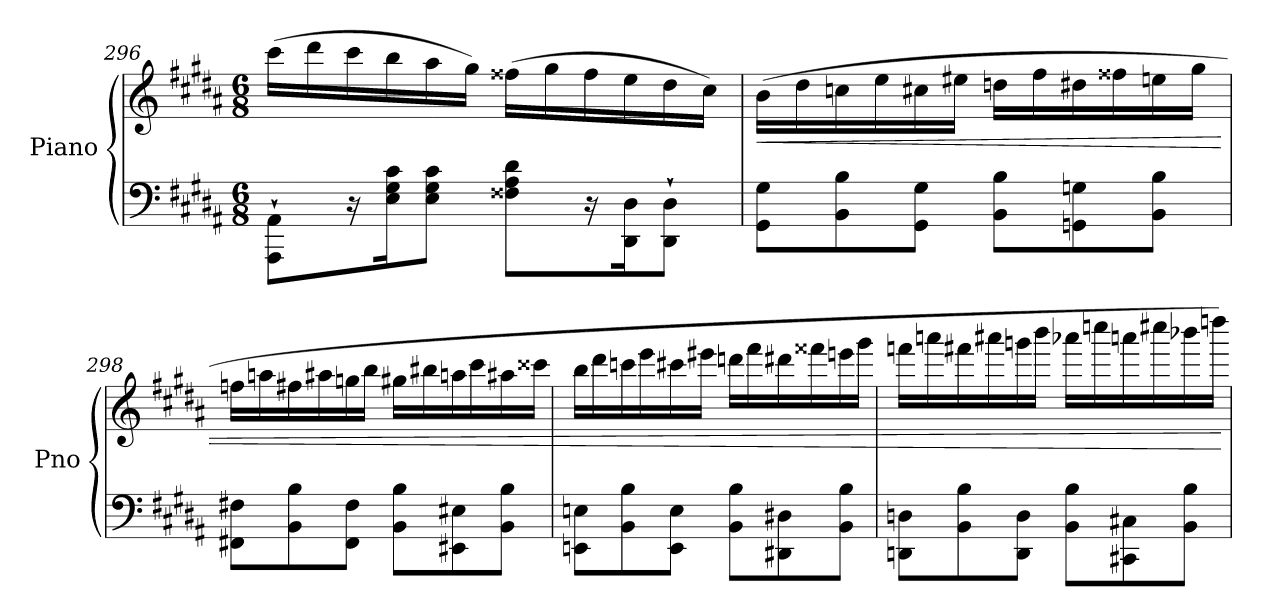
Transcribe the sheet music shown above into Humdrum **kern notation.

**kern	**kern	**dynam
*part1	*part1	*part1
*staff2	*staff1	*staff1/2
*I"Piano	*	*
*I'Pno	*	*
*clefF4	*clefG2	*
*k[f#c#g#d#a#]	*k[f#c#g#d#a#]	*
*M6/8	*M6/8	*
=296	=296	=296
8AAA#\` 8AA#\`L	(16ccc#\LL	.
.	16ddd#\	.
16r	16ccc#\	.
16E\ 16G#\ 16c#\K	16bb\	.
8E\ 8G#\ 8c#\J	16aa#\	.
.	16gg#\JJ)	.
8F##X\ 8A#\ 8d#\L	(16ff##X\LL	.
.	16gg#\	.
16r	16ff##\	.
16DD#\ 16D#\K	16ee\	.
8DD#\` 8D#\`J	16dd#\	.
.	16cc#\JJ)	.
!!LO:LB:g=z
=297	=297	=297
!	!	!LO:HP:b
8GG#\ 8G#\L	(16b\LL	<
.	16dd#\	.
8BB\ 8B\	16ccn\	.
.	16ee\	.
8GG#\ 8G#\J	16cc#X\	.
.	16ee#X\JJ	.
8BB\ 8B\L	16ddn\LL	.
.	16ff#\	.
8GGn\ 8Gn\	16dd#X\	.
.	16ff##X\	.
8BB\ 8B\J	16een\	.
.	16gg#\JJ	.
=298	=298	=298
8FF#X\ 8F#X\L	16ffn\LL	.
.	16aan\	.
8BB\ 8B\	16ff#X\	.
.	16aa#X\	.
8FF#\ 8F#\J	16ggn\	.
.	16bb\JJ	.
8BB\ 8B\L	16gg#X\LL	.
.	16bb#X\	.
8EE#X\ 8E#X\	16aan\	.
.	16ccc#\	.
8BB\ 8B\J	16aa#X\	.
.	16ccc##X\JJ	.
=299	=299	=299
8EEn\ 8En\L	16bb\LL	.
.	16ddd#\	.
8BB\ 8B\	16cccn\	.
.	16eee\	.
8EE\ 8E\J	16ccc#X\	.
.	16eee#X\JJ	.
8BB\ 8B\L	16dddn\LL	.
.	16fff#\	.
8DD#X\ 8D#X\	16ddd#X\	.
.	16fff##X\	.
8BB\ 8B\J	16eee\	.
.	16ggg#\JJ	.
!!LO:LB:g=z
=300	=300	=300
8DDn\ 8Dn\L	16fffn\LL	.
.	16aaan\	.
8BB\ 8B\	16fff#X\	.
.	16aaa#X\	.
8DD\ 8D\J	16gggn\	.
.	16bbb\JJ	.
8BB\ 8B\L	16aaa-X\LL	.
.	16ccccn\	.
8CC#X\ 8C#X\	16aaan\	.
.	16cccc#X\	.
8BB\ 8B\J	16bbb-X\	.
.	16ddddn\JJ)	.
.	.	[
=	=	=
*-	*-	*-
